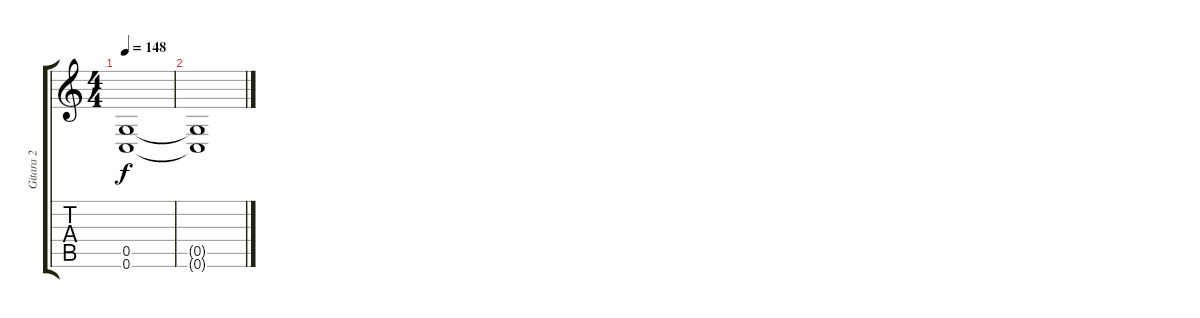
\track ("Gitara 2" "Gitara 2") {instrument distortionguitar}
\staff {score tabs}
\tuning (D4 A3 F3 C3 G2 C2) {hide}
\ts (4 4)
\tempo 148
\clef g2
\ks c
(0.5{t} 0.6{t}).1{dy f} |
(0.5{t} 0.6{t}).1
